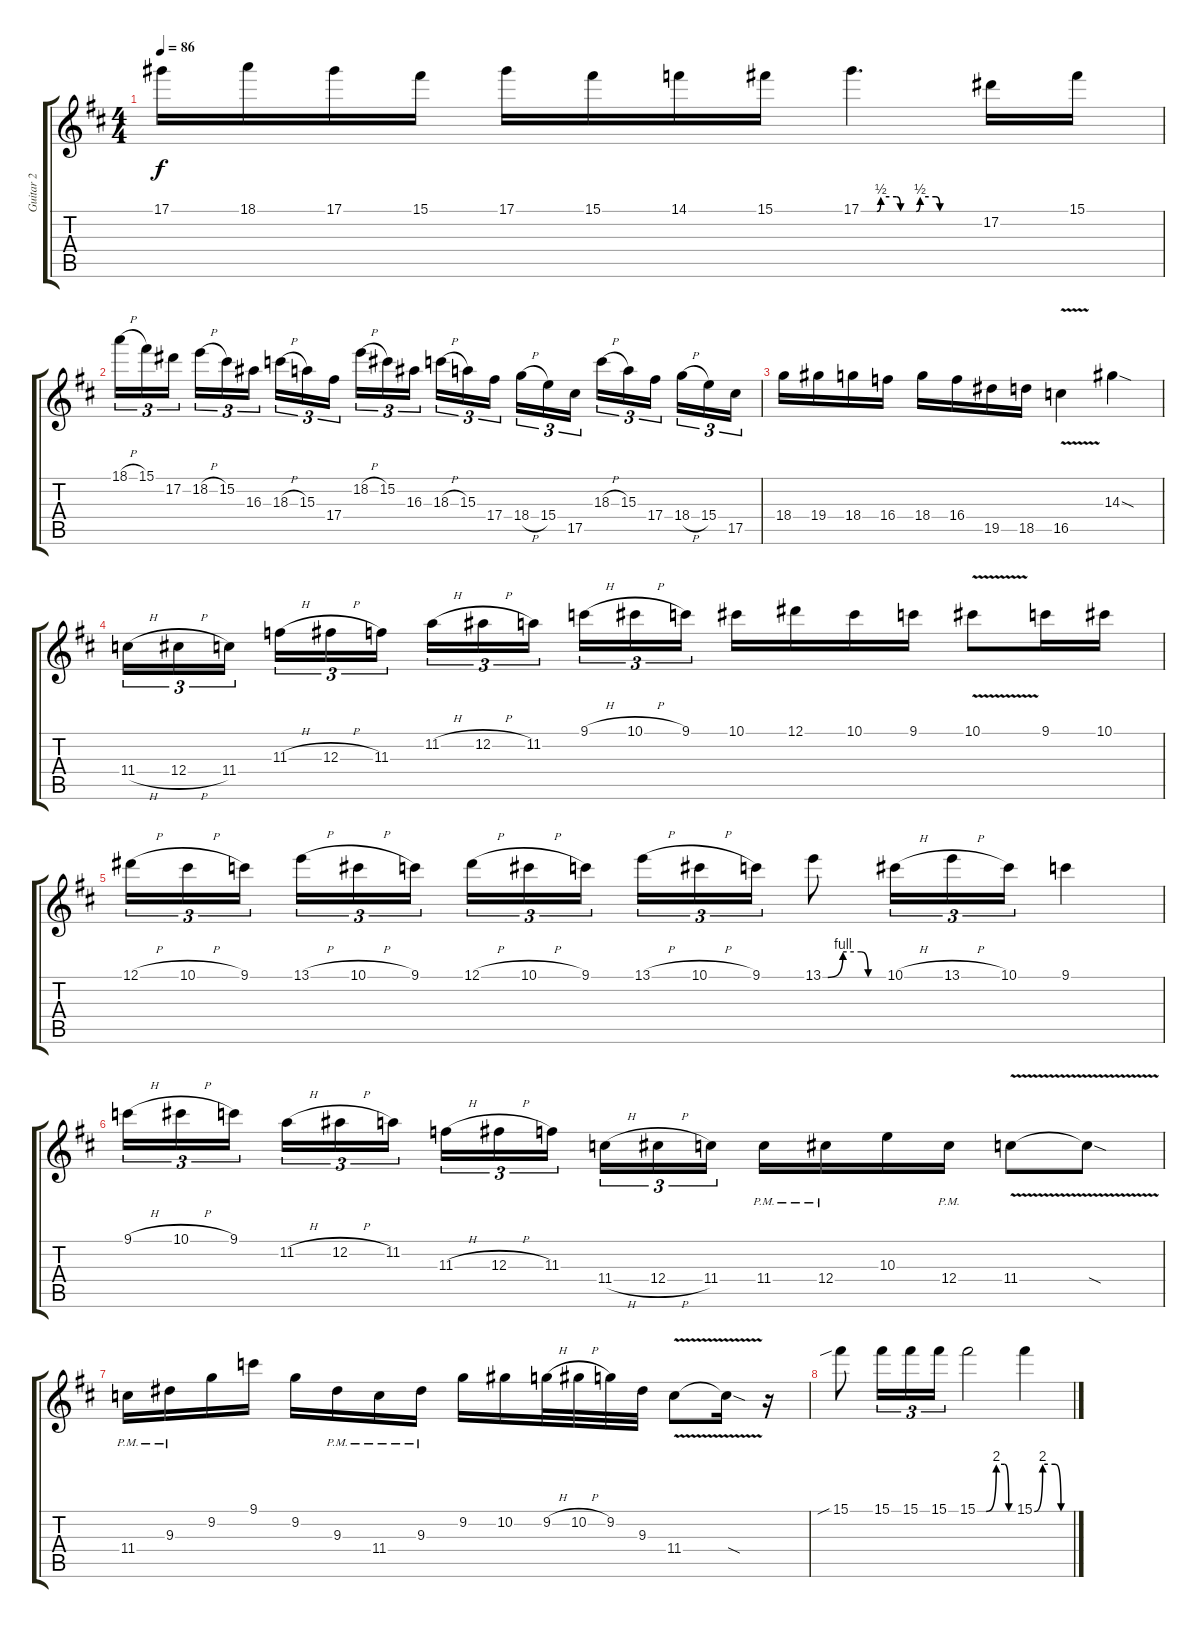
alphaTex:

\track ("Guitar 2" "Guitar 2") {instrument distortionguitar}
\staff {score tabs}
\tuning (Eb4 Bb3 Gb3 Db3 Ab2 Eb2) {hide}
\ts (4 4)
\tempo 86
\clef g2
\ks bminor
17.1.16{dy f} 18.1.16 17.1.16 15.1.16 17.1.16 15.1.16 14.1.16 15.1.16 17.1{be (custom 0 0 8 0 10 2 18 2 20 0 28 0 30 2 38 2 40 0 60 0)}.4{d} 17.2.16 15.1.16 |
18.1{h}.16{tu (3 2)} 15.1.16{tu (3 2)} 17.2.16{tu (3 2) beam splitsecondary} 18.2{h}.16{tu (3 2)} 15.2.16{tu (3 2)} 16.3.16{tu (3 2)} 18.3{h}.16{tu (3 2)} 15.3.16{tu (3 2)} 17.4.16{tu (3 2) beam splitsecondary} 18.2{h}.16{tu (3 2)} 15.2.16{tu (3 2)} 16.3.16{tu (3 2)} 18.3{h}.16{tu (3 2)} 15.3.16{tu (3 2)} 17.4.16{tu (3 2) beam splitsecondary} 18.4{h}.16{tu (3 2)} 15.4.16{tu (3 2)} 17.5.16{tu (3 2)} 18.3{h}.16{tu (3 2)} 15.3.16{tu (3 2)} 17.4.16{tu (3 2) beam splitsecondary} 18.4{h}.16{tu (3 2)} 15.4.16{tu (3 2)} 17.5.16{tu (3 2)} |
18.4.16 19.4.16 18.4.16 16.4.16 18.4.16 16.4.16 19.5.16 18.5.16 16.5{v}.4 14.3{sod}.4 |
11.4{h}.16{tu (3 2)} 12.4{h}.16{tu (3 2)} 11.4.16{tu (3 2) beam splitsecondary} 11.3{h}.16{tu (3 2)} 12.3{h}.16{tu (3 2)} 11.3.16{tu (3 2)} 11.2{h}.16{tu (3 2)} 12.2{h}.16{tu (3 2)} 11.2.16{tu (3 2) beam splitsecondary} 9.1{h}.16{tu (3 2)} 10.1{h}.16{tu (3 2)} 9.1.16{tu (3 2)} 10.1.16 12.1.16 10.1.16 9.1.16 10.1{v}.8 9.1.16 10.1.16 |
12.1{h}.16{tu (3 2)} 10.1{h}.16{tu (3 2)} 9.1.16{tu (3 2) beam splitsecondary} 13.1{h}.16{tu (3 2)} 10.1{h}.16{tu (3 2)} 9.1.16{tu (3 2)} 12.1{h}.16{tu (3 2)} 10.1{h}.16{tu (3 2)} 9.1.16{tu (3 2) beam splitsecondary} 13.1{h}.16{tu (3 2)} 10.1{h}.16{tu (3 2)} 9.1.16{tu (3 2)} 13.1{be (custom 0 0 5 0 20 4 38 4 45 0 60 0)}.8 10.1{h}.16{tu (3 2)} 13.1{h}.16{tu (3 2)} 10.1.16{tu (3 2)} 9.1.4 |
9.1{h}.16{tu (3 2)} 10.1{h}.16{tu (3 2)} 9.1.16{tu (3 2) beam splitsecondary} 11.2{h}.16{tu (3 2)} 12.2{h}.16{tu (3 2)} 11.2.16{tu (3 2)} 11.3{h}.16{tu (3 2)} 12.3{h}.16{tu (3 2)} 11.3.16{tu (3 2) beam splitsecondary} 11.4{h}.16{tu (3 2)} 12.4{h}.16{tu (3 2)} 11.4.16{tu (3 2)} 11.4{pm}.16 12.4{pm}.16 10.3.16 12.4{pm}.16 11.4{v}.8 11.4{sod t}.8 |
11.4{pm}.16 9.3{pm}.16 9.2.16 9.1.16 9.2.16 9.3{pm}.16 11.4{pm}.16 9.3{pm}.16 9.2.16 10.2.16 9.2{h}.32 10.2{h}.32 9.2.32 9.3.32 11.4{v}.8 11.4{sod t}.16 r.16 |
15.1{sib}.8 15.1.16{tu (3 2)} 15.1.16{tu (3 2)} 15.1.16{tu (3 2)} 15.1{be (custom 0 0 15 0 32 8 46 8 53 0 60 0)}.2 15.1{be (custom 0 0 14 8 35 8 45 0 60 0)}.4
